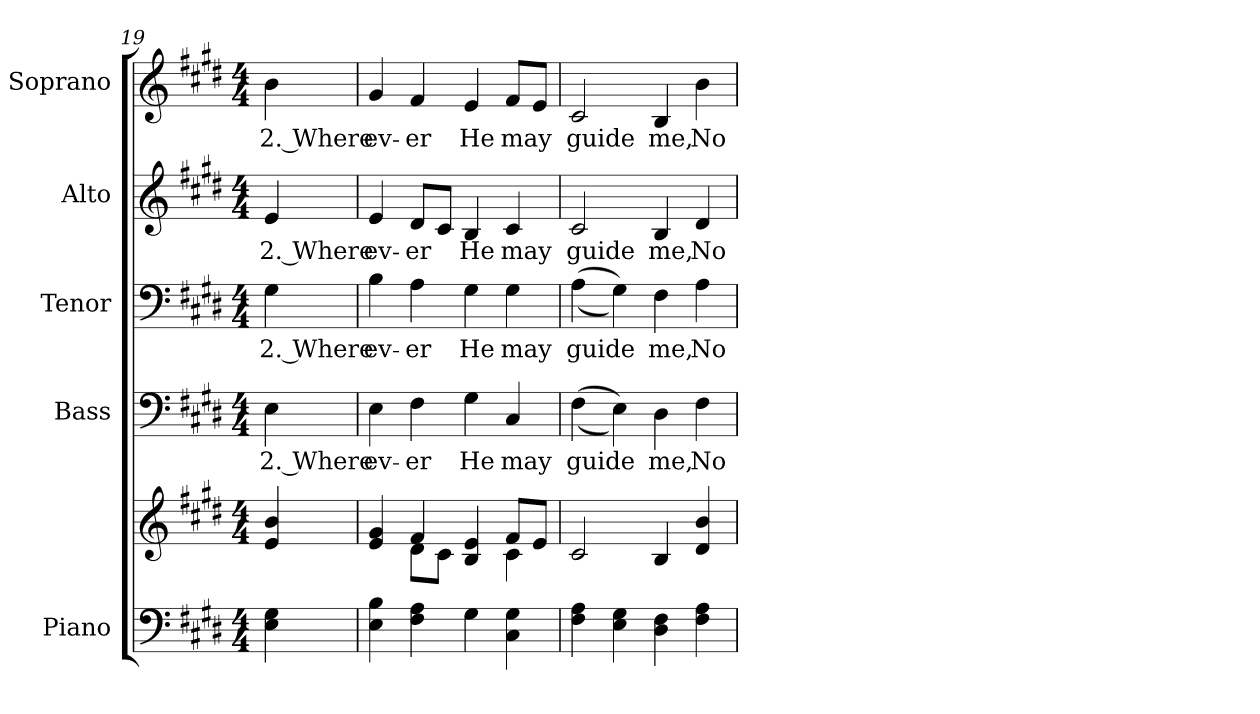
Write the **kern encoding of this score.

**kern	**kern	**kern	**text	**kern	**text	**kern	**text	**kern	**text
*part5	*part5	*part4	*part4	*part3	*part3	*part2	*part2	*part1	*part1
*staff6	*staff5	*staff4	*staff4	*staff3	*staff3	*staff2	*staff2	*staff1	*staff1
*I"Piano	*	*I"Bass	*	*I"Tenor	*	*I"Alto	*	*I"Soprano	*
*I'Pno.	*	*I'B.	*	*I'T.	*	*I'A.	*	*I'S.	*
!!LO:PB:g=z
*clefF4	*clefG2	*clefF4	*	*clefF4	*	*clefG2	*	*clefG2	*
*k[f#c#g#d#]	*k[f#c#g#d#]	*k[f#c#g#d#]	*	*k[f#c#g#d#]	*	*k[f#c#g#d#]	*	*k[f#c#g#d#]	*
*E:	*E:	*E:	*	*E:	*	*E:	*	*E:	*
*M4/4	*M4/4	*M4/4	*	*M4/4	*	*M4/4	*	*M4/4	*
=19	=19	=19	=19	=19	=19	=19	=19	=19	=19
!	!	!	!LO:LY:b:color=#000000	!	!	!	!	!	!
!	!	!	!	!	!LO:LY:b:color=#000000	!	!	!	!
!	!	!	!	!	!	!	!LO:LY:b:color=#000000	!	!
!	!	!	!	!	!	!	!	!	!LO:LY:b:color=#000000
4Ei\ 4G#i	4ei/ 4bi	4Ei\	2. Where	4G#i\	2. Where	4ei/	2. Where	4bi\	2. Where
=20	=20	=20	=20	=20	=20	=20	=20	=20	=20
*	*^	*	*	*	*	*	*	*	*
!	!	!	!	!LO:LY:b:color=#000000	!	!	!	!	!	!
!	!	!	!	!	!	!LO:LY:b:color=#000000	!	!	!	!
!	!	!	!	!	!	!	!	!LO:LY:b:color=#000000	!	!
!	!	!	!	!	!	!	!	!	!	!LO:LY:b:color=#000000
4Ei\ 4Bi	4ei/ 4g#i	4ryy	4Ei\	ev-	4Bi\	ev-	4ei/	ev-	4g#i/	ev-
!	!	!	!	!LO:LY:b:color=#000000	!	!	!	!	!	!
!	!	!	!	!	!	!LO:LY:b:color=#000000	!	!	!	!
!	!	!	!	!	!	!	!	!LO:LY:b:color=#000000	!	!
!	!	!	!	!	!	!	!	!	!	!LO:LY:b:color=#000000
4F#i\ 4Ai	4f#i/	8d#i\L	4F#i\	-er	4Ai\	-er	8d#i/L	-er	4f#i/	-er
.	.	8c#i\J	.	.	.	.	8c#i/J	.	.	.
!	!	!	!	!LO:LY:b:color=#000000	!	!	!	!	!	!
!	!	!	!	!	!	!LO:LY:b:color=#000000	!	!	!	!
!	!	!	!	!	!	!	!	!LO:LY:b:color=#000000	!	!
!	!	!	!	!	!	!	!	!	!	!LO:LY:b:color=#000000
4G#i\	4Bi/ 4ei	4ryy	4G#i\	He	4G#i\	He	4Bi/	He	4ei/	He
!	!	!	!	!LO:LY:b:color=#000000	!	!	!	!	!	!
!	!	!	!	!	!	!LO:LY:b:color=#000000	!	!	!	!
!	!	!	!	!	!	!	!	!LO:LY:b:color=#000000	!	!
!	!	!	!	!	!	!	!	!	!	!LO:LY:b:color=#000000
4C#i\ 4G#i	8f#i/L	4c#i\	4C#i/	may	4G#i\	may	4c#i/	may	8f#i/L	may
.	8ei/J	.	.	.	.	.	.	.	8ei/J	.
*	*v	*v	*	*	*	*	*	*	*	*
!!LO:PB:g=z
=21	=21	=21	=21	=21	=21	=21	=21	=21	=21
!	!	!	!LO:LY:b:color=#000000	!	!	!	!	!	!
!	!	!	!	!	!LO:LY:b:color=#000000	!	!	!	!
!	!	!	!	!	!	!	!LO:LY:b:color=#000000	!	!
!	!	!	!	!	!	!	!	!	!LO:LY:b:color=#000000
4F#i\ 4Ai	2c#i/	((4F#i\	guide	((4Ai\	guide	2c#i/	guide	2c#i/	guide
4Ei\ 4G#i	.	4Ei\))	.	4G#i\))	.	.	.	.	.
!	!	!	!LO:LY:b:color=#000000	!	!	!	!	!	!
!	!	!	!	!	!LO:LY:b:color=#000000	!	!	!	!
!	!	!	!	!	!	!	!LO:LY:b:color=#000000	!	!
!	!	!	!	!	!	!	!	!	!LO:LY:b:color=#000000
4D#i\ 4F#i	4Bi/	4D#i\	me,	4F#i\	me,	4Bi/	me,	4Bi/	me,
!	!	!	!LO:LY:b:color=#000000	!	!	!	!	!	!
!	!	!	!	!	!LO:LY:b:color=#000000	!	!	!	!
!	!	!	!	!	!	!	!LO:LY:b:color=#000000	!	!
!	!	!	!	!	!	!	!	!	!LO:LY:b:color=#000000
4F#i\ 4Ai	4d#i/ 4bi	4F#i\	No	4Ai\	No	4d#i/	No	4bi\	No
=	=	=	=	=	=	=	=	=	=
*-	*-	*-	*-	*-	*-	*-	*-	*-	*-
